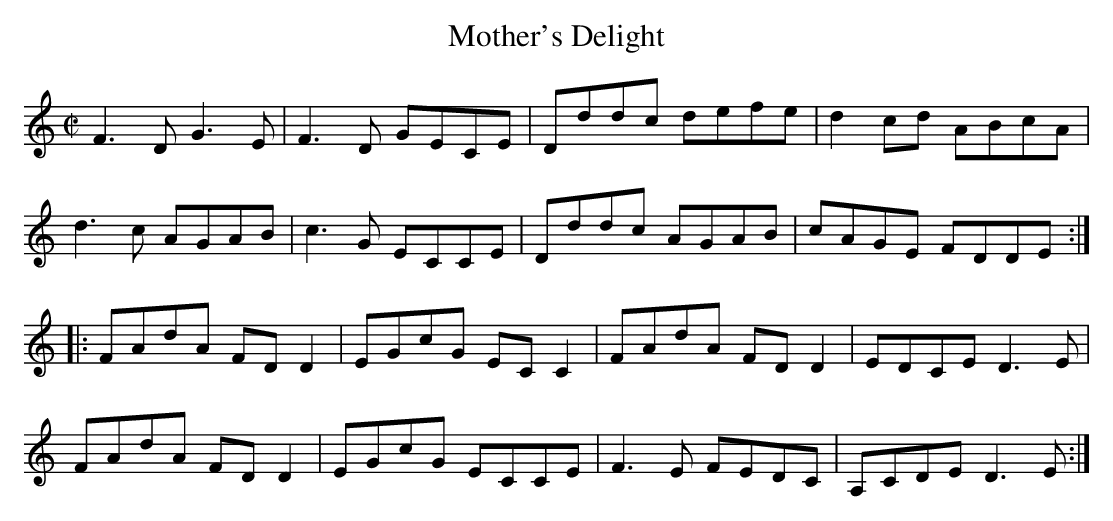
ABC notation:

X:1
T:Mother's Delight
M:C|
K:Ddor
F3D G3E|F3D GECE|Dddc defe|d2cd ABcA|
d3c AGAB|c3G ECCE|Dddc AGAB|cAGE FDDE:|
|:FAdA FDD2|EGcG ECC2|FAdA FDD2|EDCE D3E|
FAdA FDD2|EGcG ECCE|F3E FEDC|A,CDE D3E:|
